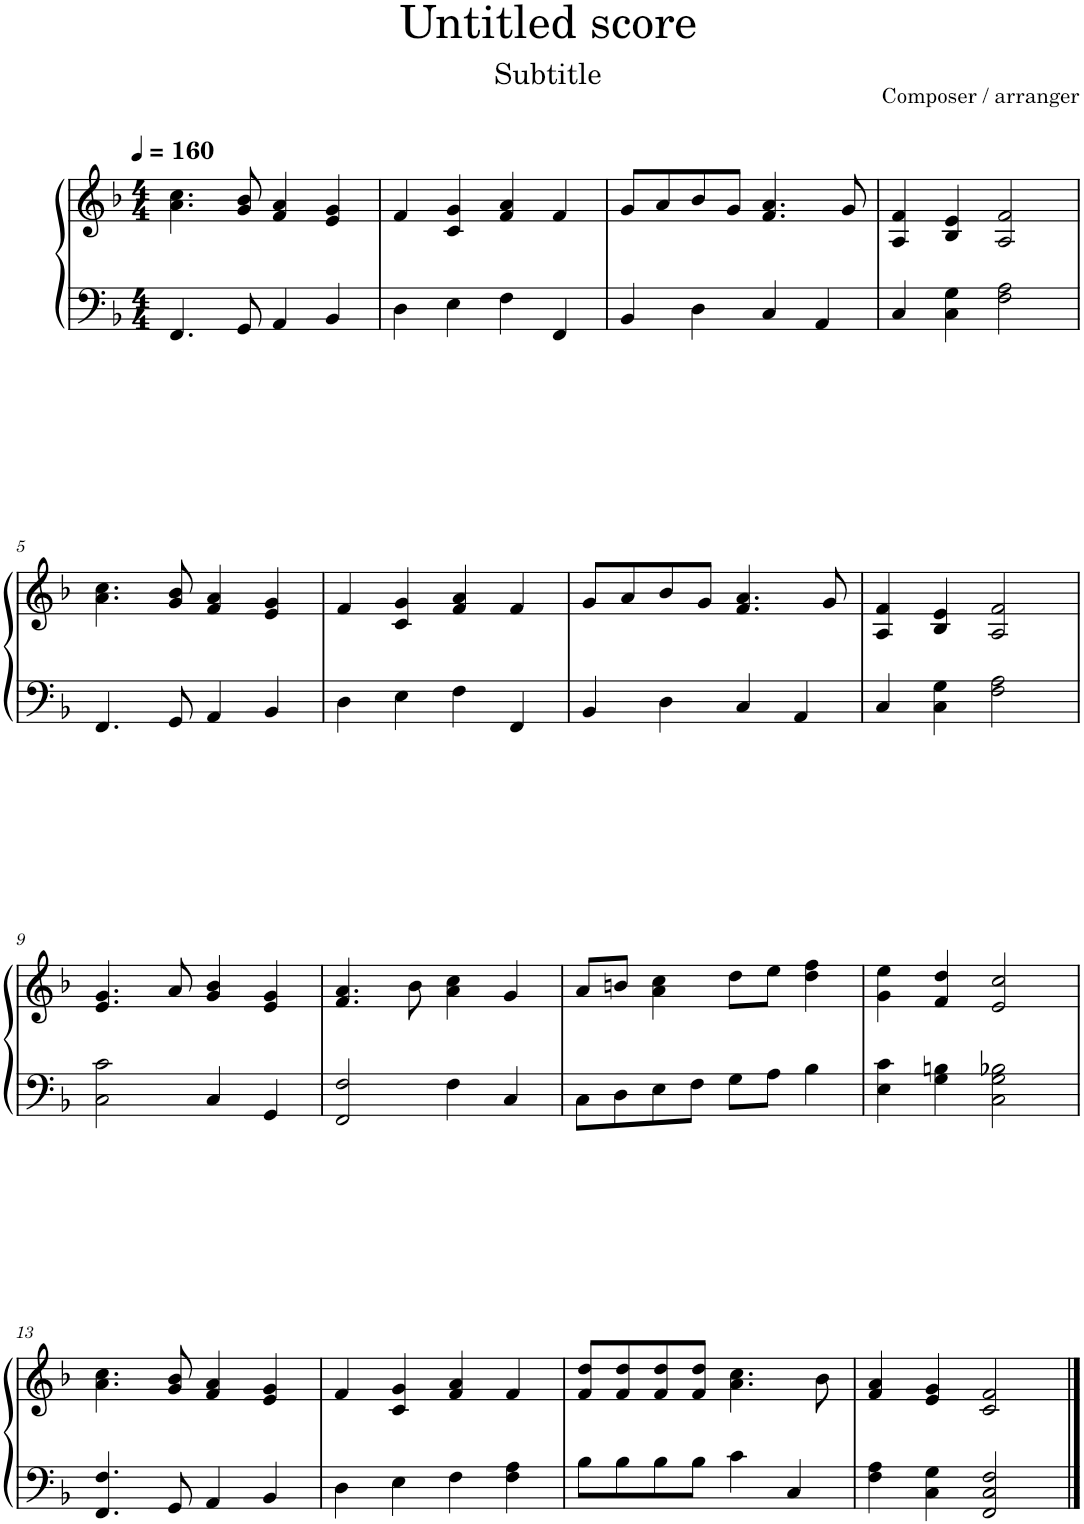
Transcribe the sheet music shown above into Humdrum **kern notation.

**kern	**kern
*part1	*part1
*staff2	*staff1
*I"Piano	*
*I'Pno.	*
*clefF4	*clefG2
*k[b-]	*k[b-]
*M4/4	*M4/4
*MM160	*MM160
=1	=1
4.FF/	4.a\ 4.cc\
8GG/	8g/ 8b-/
4AA/	4f/ 4a/
4BB-/	4e/ 4g/
=2	=2
4D\	4f/
4E\	4c/ 4g/
4F\	4f/ 4a/
4FF/	4f/
=3	=3
4BB-/	8g/L
.	8a/
4D\	8b-/
.	8g/J
4C/	4.f/ 4.a/
4AA/	.
.	8g/
=4	=4
4C/	4A/ 4f/
4C\ 4G\	4B-/ 4e/
2F\ 2A\	2A/ 2f/
!!LO:LB:g=z
=5	=5
4.FF/	4.a\ 4.cc\
8GG/	8g/ 8b-/
4AA/	4f/ 4a/
4BB-/	4e/ 4g/
=6	=6
4D\	4f/
4E\	4c/ 4g/
4F\	4f/ 4a/
4FF/	4f/
=7	=7
4BB-/	8g/L
.	8a/
4D\	8b-/
.	8g/J
4C/	4.f/ 4.a/
4AA/	.
.	8g/
=8	=8
4C/	4A/ 4f/
4C\ 4G\	4B-/ 4e/
2F\ 2A\	2A/ 2f/
!!LO:LB:g=z
=9	=9
2C\ 2c\	4.e/ 4.g/
.	8a/
4C/	4g/ 4b-/
4GG/	4e/ 4g/
=10	=10
2FF/ 2F/	4.f/ 4.a/
.	8b-\
4F\	4a\ 4cc\
4C/	4g/
=11	=11
8C\L	8a/L
8D\	8bn/J
8E\	4a\ 4cc\
8F\J	.
8G\L	8dd\L
8A\J	8ee\J
4B-\	4dd\ 4ff\
=12	=12
4E\ 4c\	4g\ 4ee\
4G\ 4Bn\	4f/ 4dd/
2C\ 2G\ 2B-X\	2e/ 2cc/
!!LO:LB:g=z
=13	=13
4.FF/ 4.F/	4.a\ 4.cc\
8GG/	8g/ 8b-/
4AA/	4f/ 4a/
4BB-/	4e/ 4g/
=14	=14
4D\	4f/
4E\	4c/ 4g/
4F\	4f/ 4a/
4F\ 4A\	4f/
=15	=15
8B-\L	8f/ 8dd/L
8B-\	8f/ 8dd/
8B-\	8f/ 8dd/
8B-\J	8f/ 8dd/J
4c\	4.a\ 4.cc\
4C/	.
.	8b-\
=16	=16
4F\ 4A\	4f/ 4a/
4C\ 4G\	4e/ 4g/
2FF/ 2C/ 2F/	2c/ 2f/
==	==
*-	*-
